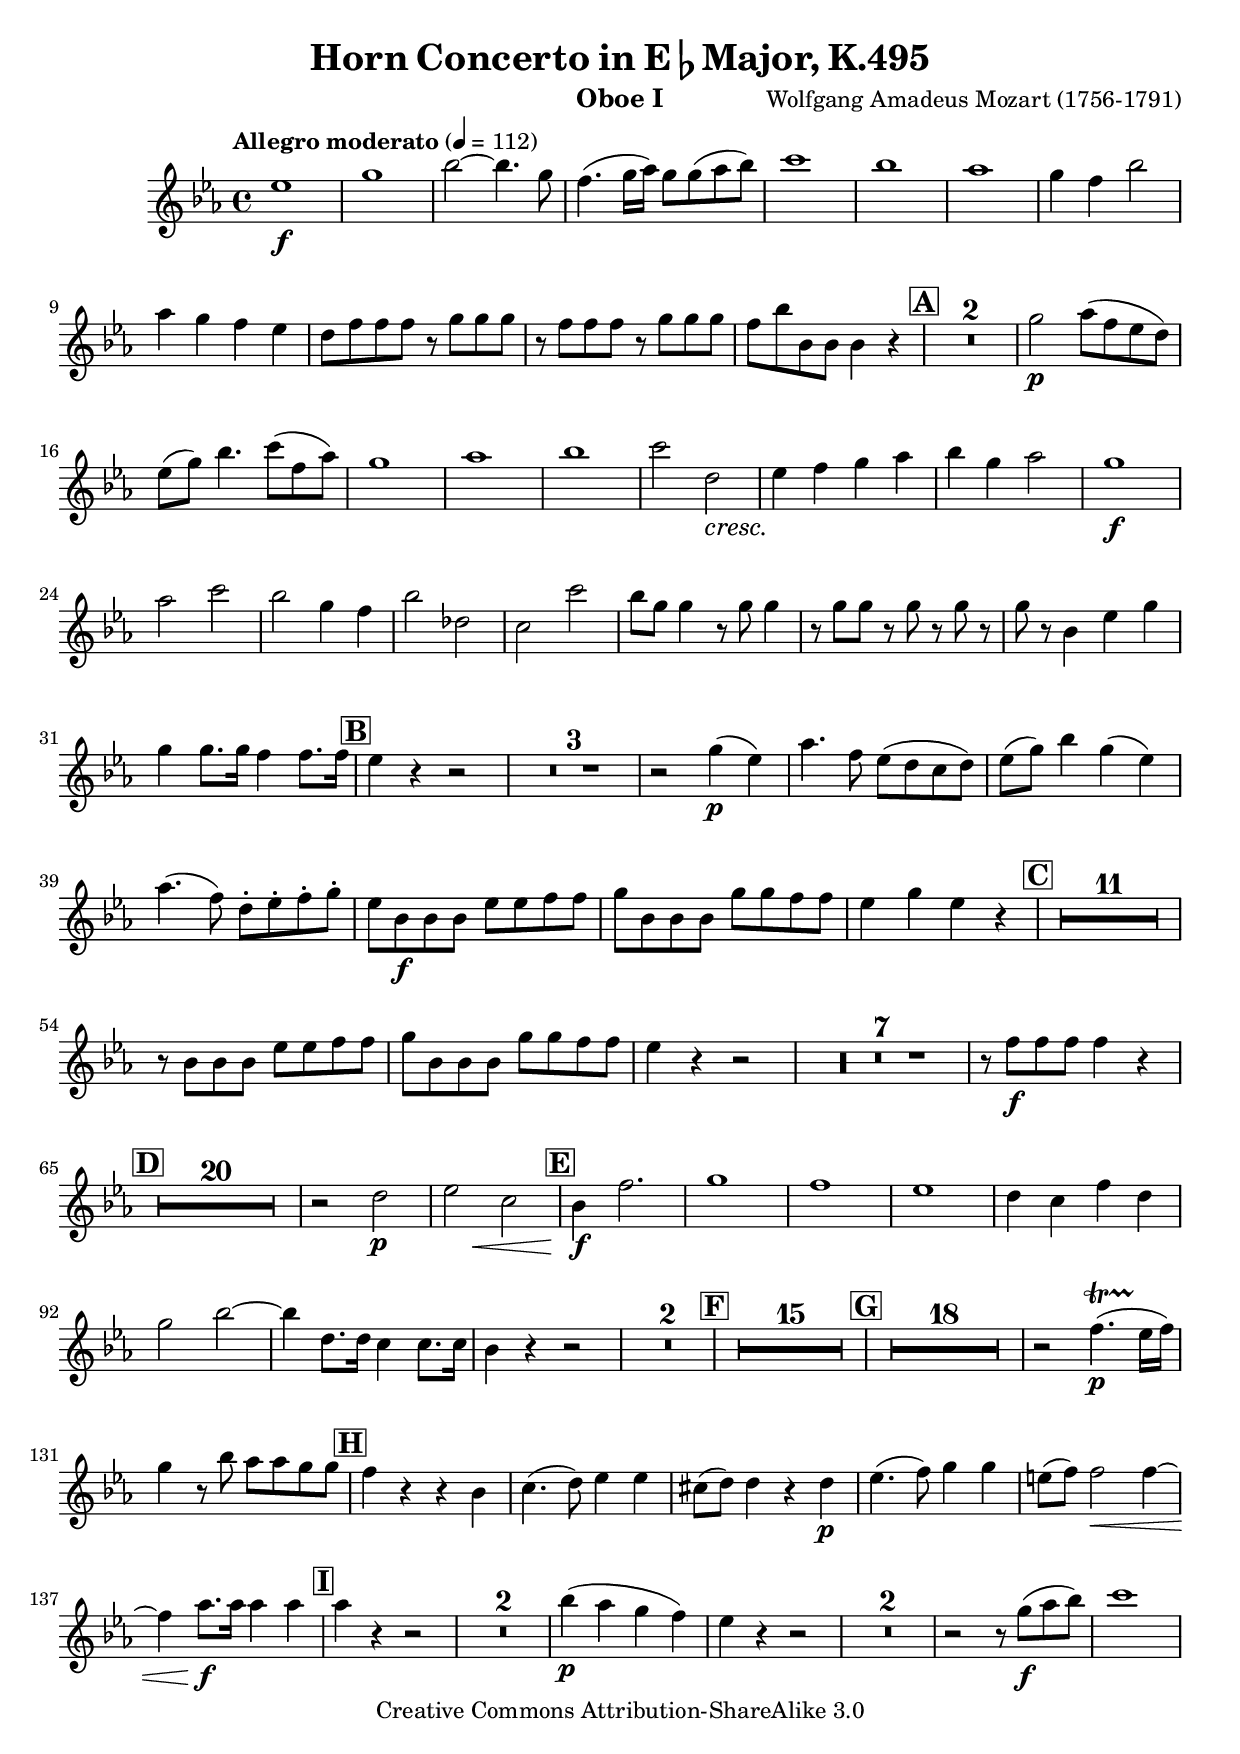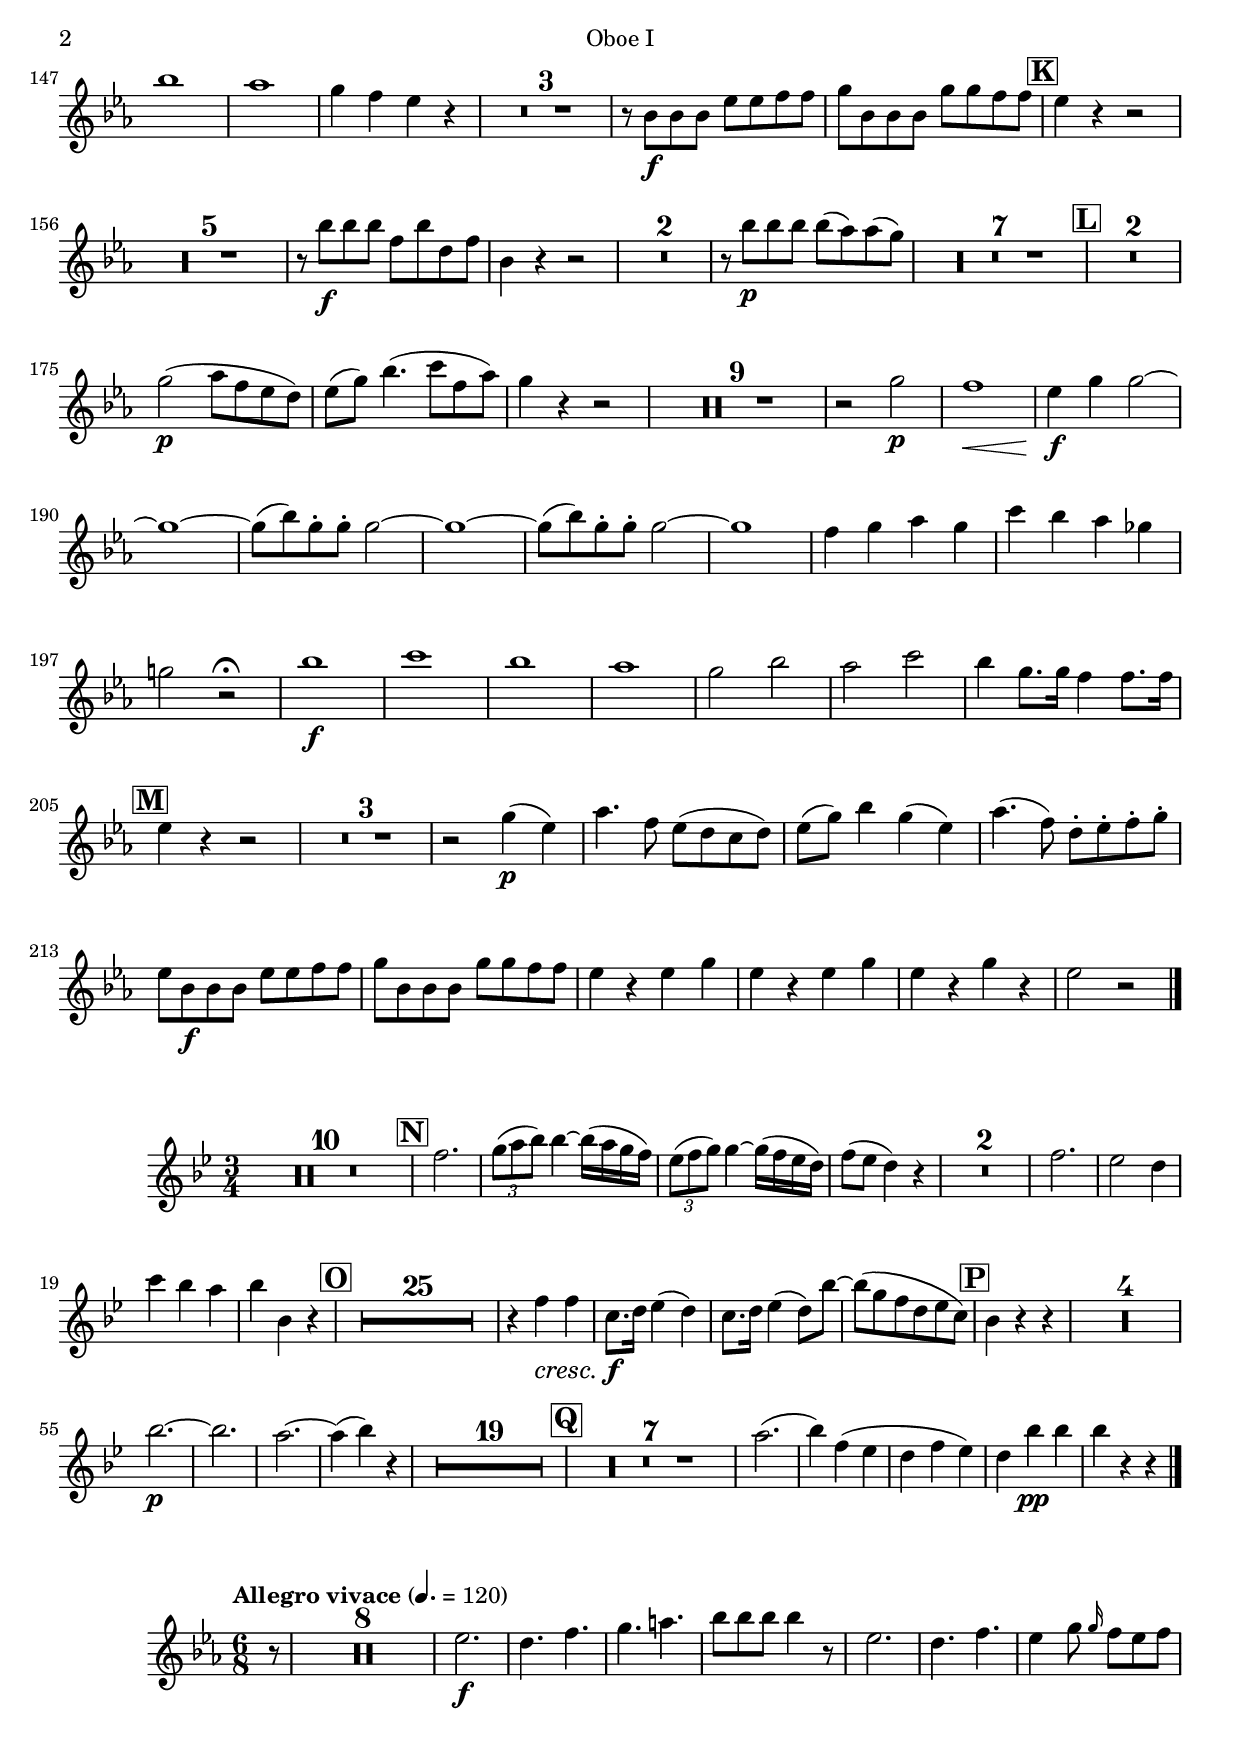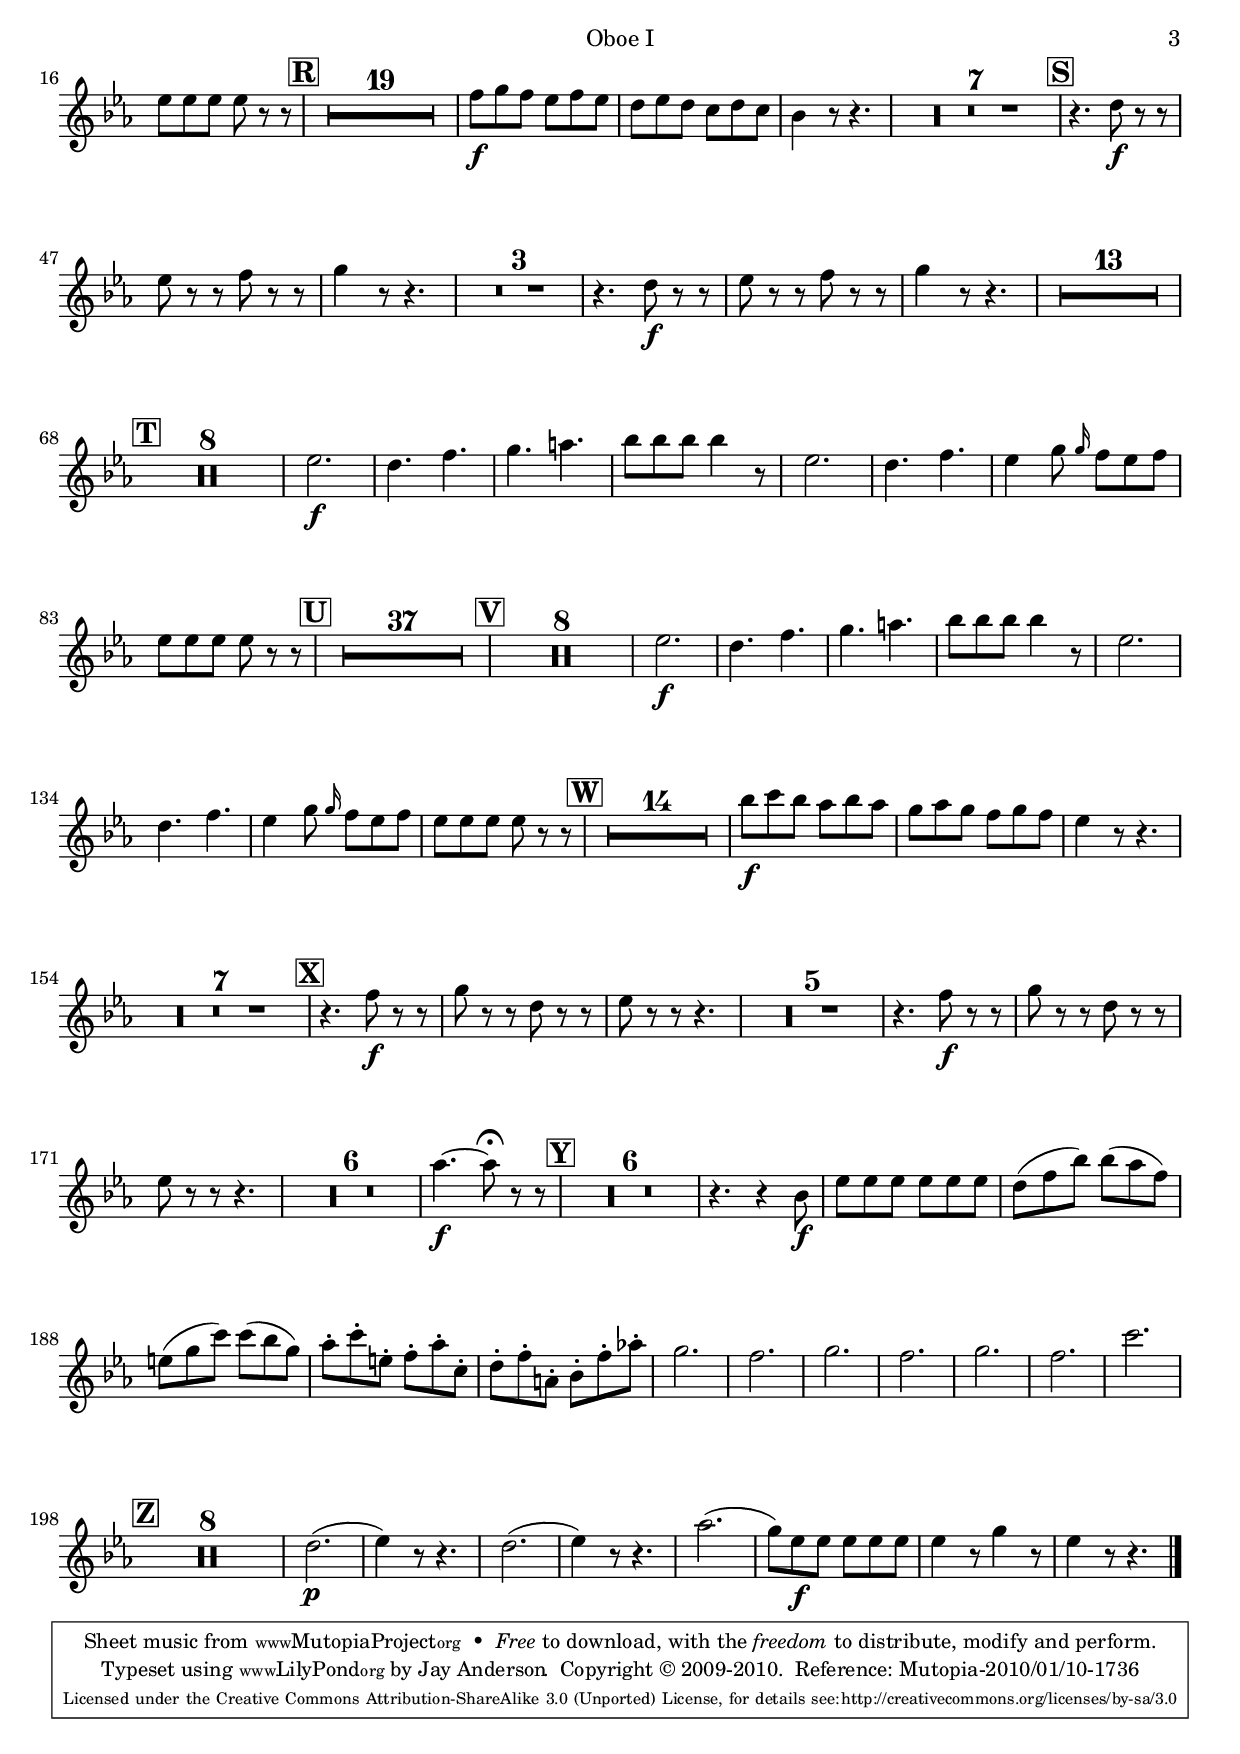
\version "2.13.32"

\include "defs.ily"
\version "2.13.32"

oboeOneMvtI = \relative c''
{
  \key ees \major
  ees1\f |
  g |
  bes2~ bes4. g8 |
  f4.( g16 aes) g8 g( aes bes) |
  c1 |
  bes |
  aes |
  g4 f bes2 |
  aes4 g f ees |
  d8 f f f r g g g |
  r f f f r g g g |
  f bes bes, bes bes4 r |

  %A
  R1*2 |
  g'2\p aes8( f ees d) |
  ees( g) bes4. c8( f, aes) |
  g1 |
  aes |
  bes |
  c2 d,\justCresc |
  ees4 f g aes |
  bes g aes2 |
  g1\f |
  aes2 c |
  bes g4 f |
  bes2 des, |
  c2 c' |
  bes8 g g4 r8 g g4 |
  r8 g g r g r g r |
  g r bes,4 ees g |
  g g8. g16 f4 f8. f16 |

  %B
  ees4 r r2 |
  R1*3 |
  r2 g4(\p ees) |
  aes4. f8 ees( d c d) |
  ees( g) bes4 g( ees) |
  aes4.( f8) d-. ees-. f-. g-. |
  ees bes\f bes bes ees ees f f |
  g bes, bes bes g' g f f |
  ees4 g ees r |

  %C
  R1*11 |
  r8 bes bes bes ees ees f f |
  g bes, bes bes g' g f f |
  ees4 r r2 |
  R1*7 |
  r8 f\f f f f4 r |

  %D
  R1*20 |
  r2 d\p |
  << ees {s4 s\<} >> c2 |

  %E
  bes4\f f'2. |
  g1 |
  f |
  ees |
  d4 c f d |
  g2 bes~ |
  bes4 d,8. d16 c4 c8. c16 |
  bes4 r r2 |
  R1*2 |

  %F
  R1*15 |

  %G
  R1*18 |

  r2 f'4.(\p\startTrillSpan ees16\stopTrillSpan f) |
  g4 r8 bes aes aes g g |

  %H
  f4 r r bes, |
  c4.( d8) ees4 ees |
  cis8( d) d4 r d\p |
  ees4.( f8) g4 g |
  e8( f) f2\< f4~ |
  f aes8.\f aes16 aes4 aes |

  %I
  aes r r2 |
  R1*2 |
  bes4(\p aes g f) |
  ees r r2 |
  R1*2 |
  r2 r8 g(\f aes bes) |
  c1 |
  bes |
  aes |
  g4 f ees r |
  R1*3 |
  r8 bes\f bes bes ees ees f f |
  g bes, bes bes g' g f f |

  %K
  ees4 r r2 |
  R1*5 |
  r8 bes'\f bes bes f bes d, f |
  bes,4 r r2 |
  R1*2 |
  r8 bes'\p bes bes bes( aes) aes( g) |
  R1*7 |

  %L
  R1*2 |
  g2(\p aes8 f ees d) |
  ees( g) bes4.( c8 f, aes) |
  g4 r r2 |
  R1*9
  r2 g\p |
  f1\< |
  ees4\f g g2~ |
  g1~ |
  g8( bes) g-. g-. g2~ |
  g1~ |
  g8( bes) g-. g-. g2~ |
  g1 |
  f4 g aes g |
  c bes aes ges |
  g2 r\fermata |
  bes1\f |
  c |
  bes |
  aes |
  g2 bes |
  aes c |
  bes4 g8. g16 f4 f8. f16 |

  %M
  ees4 r r2 |
  R1*3 |
  r2 g4(\p ees) |
  aes4. f8 ees( d c d) |
  ees( g) bes4 g( ees) |
  aes4.( f8) d-. ees-. f-. g-. |
  ees bes\f bes bes ees ees f f |
  g bes, bes bes g' g f f |
  ees4 r ees g |
  ees r ees g |
  ees r g r |
  ees2 r |
}

oboeOneMvtII = \relative c''
{
  \key bes \major
  R2.*10 |

  %N
  f2. |
  \times 2/3 {g8( a bes)} bes4~ bes16( a g f) |
  \times 2/3 {ees8( f g)} g4~ g16( f ees d) |
  f8( ees d4) r |
  R2.*2 |
  f2. |
  ees2 d4 |
  c' bes a |
  bes bes, r |

  %O
  R2.*25 |
  r4 f'\justCresc f |
  c8.\f d16 ees4( d) |
  c8. d16 ees4( d8) bes'~ |
  bes( g f d ees c) |

  %P
  bes4 r r |
  R2.*4 |
  bes'2.~\p |
  bes |
  a~ |
  a4( bes) r |
  R2.*19 |

  %Q
  R2.*7 |
  a2.( |
  bes4) f( ees |
  d f ees) |
  d bes'\pp bes |
  bes r r |
}

oboeOneMvtIIITutti = \relative c''
{
  ees2.\f |
  d4. f |
  g a |
  bes8 bes bes bes4 r8 |
  ees,2. |
  d4. f |
  ees4 g8 \grace g16 f8 ees f |
  ees ees ees ees r r |
}

oboeOneMvtIII = \relative c''
{
  \key ees \major
  r8 |
  R2.*8 |
  \oboeOneMvtIIITutti

  %R
  R2.*19 |
  f8\f g f ees f ees |
  d ees d c d c |
  bes4 r8 r4. |
  R2.*7 |

  %S
  r4. d8\f r r |
  ees r r f r r |
  g4 r8 r4. |
  R2.*3 |
  r4. d8\f r r |
  ees r r f r r |
  g4 r8 r4. |
  R2.*13 |

  %T
  R2.*8 |
  \oboeOneMvtIIITutti

  %U
  R2.*37 |

  %V
  R2.*8 |
  \oboeOneMvtIIITutti

  %W
  R2.*14 |
  bes8\f c bes aes bes aes |
  g aes g f g f |
  ees4 r8 r4. |
  R2.*7 |

  %X
  r4. f8\f r r |
  g r r d r r |
  ees r r r4. |
  R2.*5 |
  r4. f8\f r r |
  g r r d r r |
  ees r r r4. |
  R2.*6 |
  aes4.~\f aes8\fermata r r |

  %Y
  R2.*6 |
  r4. r4 bes,8\f |
  ees ees ees ees ees ees |
  d( f bes) bes( aes f) |
  e( g c) c( bes g) |
  aes-. c-. e,-. f-. aes-. c,-. |
  d-. f-. a,-. bes-. f'-. aes-. |
  \repeat unfold 3 {g2. | f |}
  c' |

  %Z
  R2.*8 |
  d,2.(\p |
  ees4) r8 r4. |
  d2.( |
  ees4) r8 r4. |
  aes2.( |
  g8) ees\f ees ees ees ees |
  ees4 r8 g4 r8 |
  ees4 r8 r4. |
}


instrument = "Oboe I"

mvtI = \oboeOneMvtI
mvtII = \oboeOneMvtII
mvtIII = \oboeOneMvtIII

\version "2.13.32"

\book
{
  \include "header.ily"
  \score
  {
    \new Staff { << \mvtI \outlineMvtI >> }
  }
  \score
  {
    \new Staff { << \mvtII \outlineMvtII >> }
  }
  \score
  {
    \new Staff { << \mvtIII \outlineMvtIII >> }
  }
}



